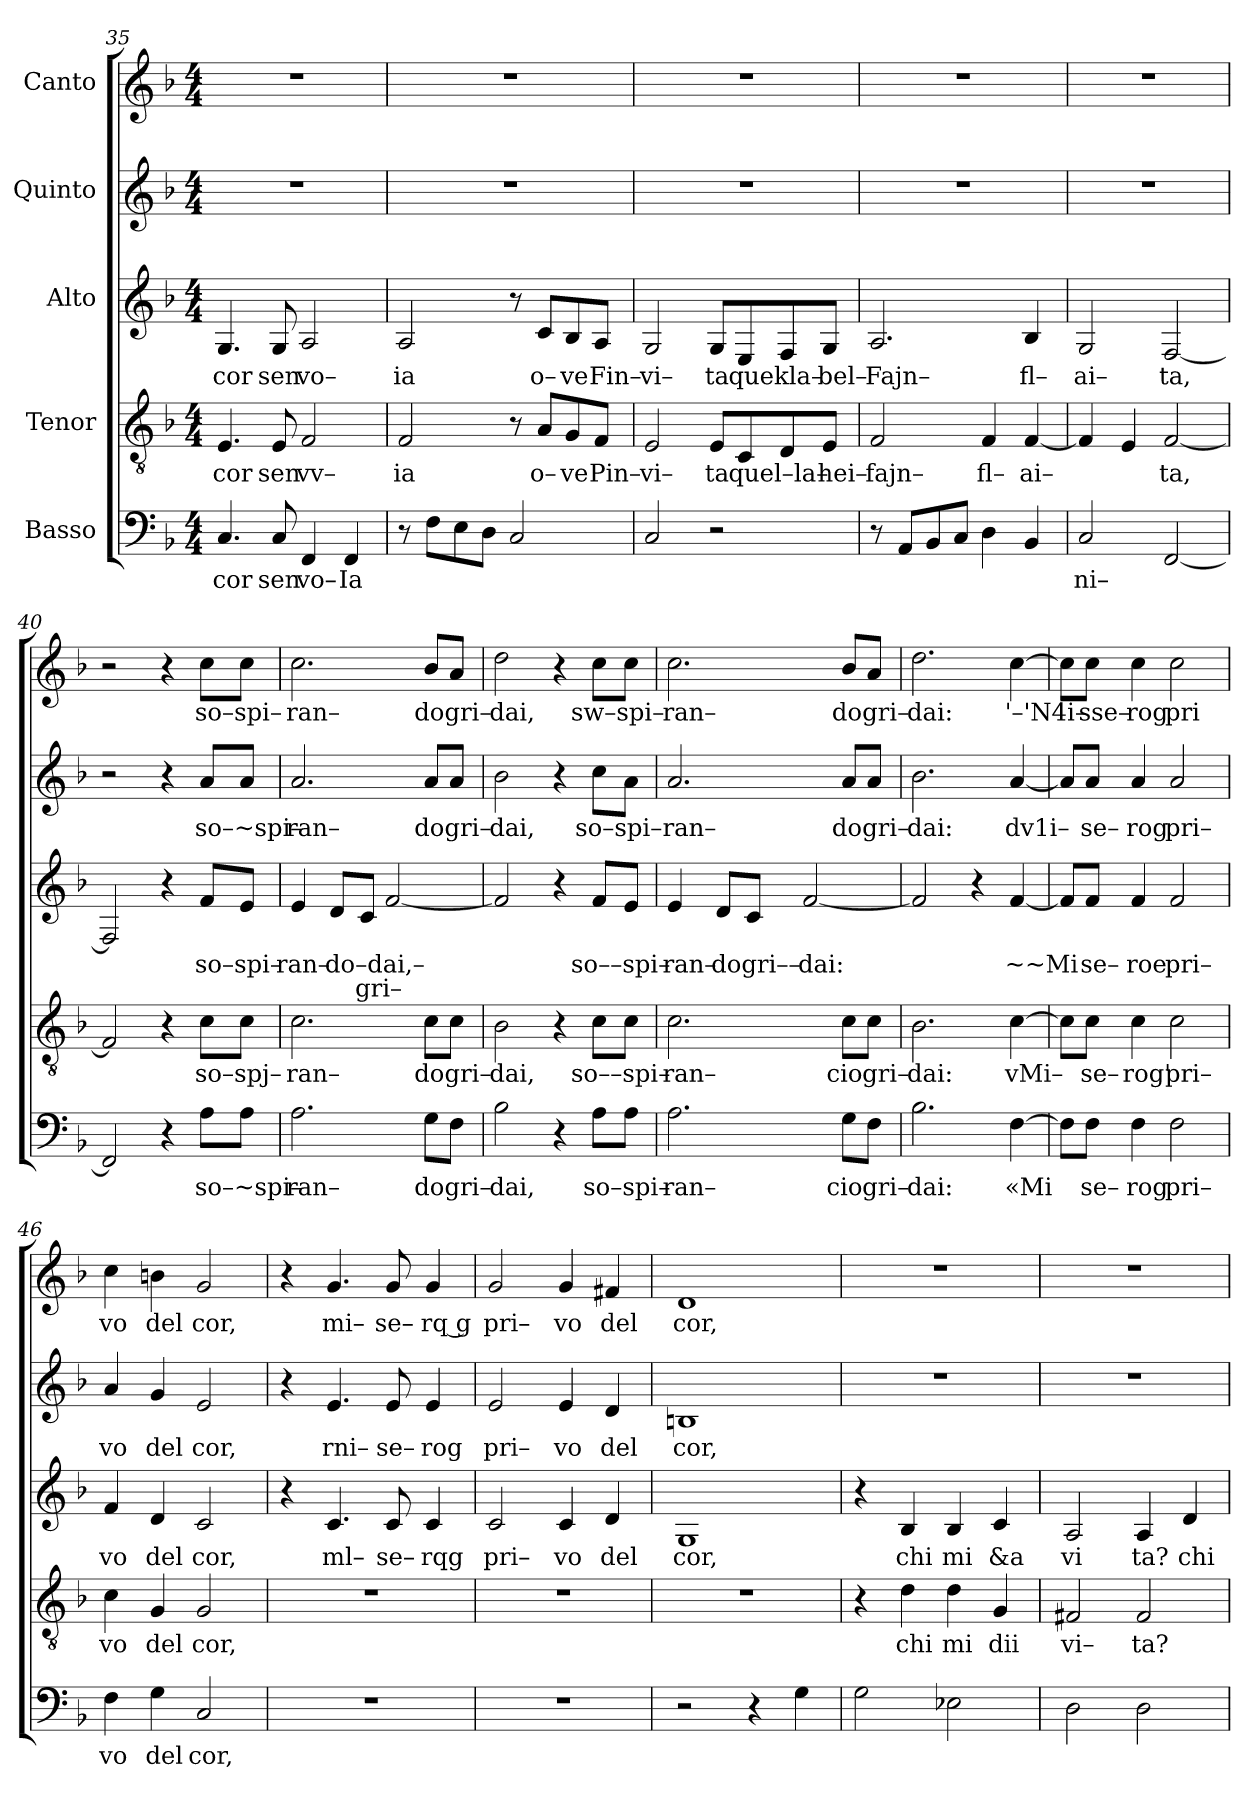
**kern	**text	**kern	**text	**kern	**text	**text	**kern	**text	**kern	**text
*part5	*part5	*part4	*part4	*part3	*part3	*part3	*part2	*part2	*part1	*part1
*staff5	*staff5	*staff4	*staff4	*staff3	*staff3	*staff3	*staff2	*staff2	*staff1	*staff1
*I"Basso	*	*I"Tenor	*	*I"Alto	*	*	*I"Quinto	*	*I"Canto	*
*clefF4	*	*clefGv2	*	*clefG2	*	*	*clefG2	*	*clefG2	*
*k[b-]	*	*k[b-]	*	*k[b-]	*	*	*k[b-]	*	*k[b-]	*
*F:	*	*F:	*	*F:	*	*	*F:	*	*F:	*
*M4/4	*	*M4/4	*	*M4/4	*	*	*M4/4	*	*M4/4	*
=35	=35	=35	=35	=35	=35	=35	=35	=35	=35	=35
!	!LO:LY:b	!	!LO:LY:b	!	!LO:LY:b	!	!	!	!	!
4.C/	cor	4.E/	cor	4.G/	cor	.	1r	.	1r	.
!	!LO:LY:b	!	!LO:LY:b	!	!LO:LY:b	!	!	!	!	!
8C/	sen	8E/	sen	8G/	sen	.	.	.	.	.
!	!LO:LY:b	!	!LO:LY:b	!	!LO:LY:b	!	!	!	!	!
4FF/	vo–	2F/	vv–	2A/	vo–	.	.	.	.	.
!	!LO:LY:b	!	!	!	!	!	!	!	!	!
4FF/	Ia	.	.	.	.	.	.	.	.	.
=36	=36	=36	=36	=36	=36	=36	=36	=36	=36	=36
!	!	!	!LO:LY:b	!	!LO:LY:b	!	!	!	!	!
8r	.	2F/	ia	2A/	ia	.	1r	.	1r	.
8F\L	.	.	.	.	.	.	.	.	.	.
8E\	.	.	.	.	.	.	.	.	.	.
8D\J	.	.	.	.	.	.	.	.	.	.
2C/	.	8r	.	8r	.	.	.	.	.	.
!	!	!	!LO:LY:b	!	!LO:LY:b	!	!	!	!	!
.	.	8A/L	o–	8c/L	o–	.	.	.	.	.
!	!	!	!LO:LY:b	!	!LO:LY:b	!	!	!	!	!
.	.	8G/	ve	8B-/	ve	.	.	.	.	.
!	!	!	!LO:LY:b	!	!LO:LY:b	!	!	!	!	!
.	.	8F/J	Pin–	8A/J	Fin–	.	.	.	.	.
=37	=37	=37	=37	=37	=37	=37	=37	=37	=37	=37
!	!	!	!LO:LY:b	!	!LO:LY:b	!	!	!	!	!
2C/	.	2E/	vi–	2G/	vi–	.	1r	.	1r	.
!	!	!	!LO:LY:b	!	!LO:LY:b	!	!	!	!	!
2r	.	8E/L	ta	8G/L	ta	.	.	.	.	.
!	!	!	!LO:LY:b	!	!LO:LY:b	!	!	!	!	!
.	.	8C/	quel–la–	8E/	quekla–	.	.	.	.	.
.	.	8D/	.	8F/	.	.	.	.	.	.
!	!	!	!LO:LY:b	!	!LO:LY:b	!	!	!	!	!
.	.	8E/J	hei–	8G/J	bel–	.	.	.	.	.
=38	=38	=38	=38	=38	=38	=38	=38	=38	=38	=38
!	!	!	!LO:LY:b	!	!LO:LY:b	!	!	!	!	!
8r	.	2F/	fajn–	2.A/	Fajn–	.	1r	.	1r	.
8AA/L	.	.	.	.	.	.	.	.	.	.
8BB-/	.	.	.	.	.	.	.	.	.	.
8C/J	.	.	.	.	.	.	.	.	.	.
!	!	!	!LO:LY:b	!	!	!	!	!	!	!
4D\	.	4F/	fl–	.	.	.	.	.	.	.
!	!	!	!LO:LY:b	!	!LO:LY:b	!	!	!	!	!
4BB-/	.	[4F/	ai–	4B-/	fl–	.	.	.	.	.
=39	=39	=39	=39	=39	=39	=39	=39	=39	=39	=39
!	!LO:LY:b	!	!	!	!LO:LY:b	!	!	!	!	!
2C/	ni–	4F/]	.	2G/	ai–	.	1r	.	1r	.
.	.	4E/	.	.	.	.	.	.	.	.
!	!	!	!LO:LY:b	!	!LO:LY:b	!	!	!	!	!
[2FF/	.	[2F/	ta,	[2F/	ta,	.	.	.	.	.
=40	=40	=40	=40	=40	=40	=40	=40	=40	=40	=40
2FF/]	.	2F/]	.	2F/]	.	.	2r	.	2r	.
4r	.	4r	.	4r	.	.	4r	.	4r	.
!	!LO:LY:b	!	!LO:LY:b	!	!LO:LY:b	!	!	!LO:LY:b	!	!LO:LY:b
8A\L	so–~spi–	8c\L	so–spj–	8f/L	so–spi–	.	8a/L	so–~spi–	8cc\L	so–spi–
8A\J	.	8c\J	.	8e/J	.	.	8a/J	.	8cc\J	.
=41	=41	=41	=41	=41	=41	=41	=41	=41	=41	=41
!	!LO:LY:b	!	!LO:LY:b	!	!LO:LY:b	!	!	!LO:LY:b	!	!LO:LY:b
2.A\	ran–	2.c\	ran–	4e/	ran–	.	2.a/	ran–	2.cc\	ran–
!	!	!	!	!	!LO:LY:b	!	!	!	!	!
.	.	.	.	8d/L	do	.	.	.	.	.
!	!	!	!	!	!LO:LY:b	!LO:LY:b	!	!	!	!
.	.	.	.	8c/J	–dai,–	gri–	.	.	.	.
.	.	.	.	[2f/	.	.	.	.	.	.
!	!LO:LY:b	!	!LO:LY:b	!	!	!	!	!LO:LY:b	!	!LO:LY:b
8G\L	do	8c\L	do	.	.	.	8a/L	do	8b-/L	do
!	!LO:LY:b	!	!LO:LY:b	!	!	!	!	!LO:LY:b	!	!LO:LY:b
8F\J	gri–	8c\J	gri–	.	.	.	8a/J	gri–	8a/J	gri–
=42	=42	=42	=42	=42	=42	=42	=42	=42	=42	=42
!	!LO:LY:b	!	!LO:LY:b	!	!	!	!	!LO:LY:b	!	!LO:LY:b
2B-\	dai,	2B-\	dai,	2f/]	.	.	2b-\	dai,	2dd\	dai,
4r	.	4r	.	4r	.	.	4r	.	4r	.
!	!LO:LY:b	!	!LO:LY:b	!	!LO:LY:b	!	!	!LO:LY:b	!	!LO:LY:b
8A\L	so–spi–	8c\L	so––spi–	8f/L	so––spi–	.	8cc\L	so–spi–	8cc\L	sw–spi–
8A\J	.	8c\J	.	8e/J	.	.	8a\J	.	8cc\J	.
=43	=43	=43	=43	=43	=43	=43	=43	=43	=43	=43
!	!LO:LY:b	!	!LO:LY:b	!	!LO:LY:b	!	!	!LO:LY:b	!	!LO:LY:b
2.A\	ran–	2.c\	ran–	4e/	ran–	.	2.a/	ran–	2.cc\	ran–
!	!	!	!	!	!LO:LY:b	!	!	!	!	!
.	.	.	.	8d/L	do	.	.	.	.	.
!	!	!	!	!	!LO:LY:b	!	!	!	!	!
.	.	.	.	8c/J	gri––	.	.	.	.	.
!	!	!	!	!	!LO:LY:b	!	!	!	!	!
.	.	.	.	[2f/	dai:	.	.	.	.	.
!	!LO:LY:b	!	!LO:LY:b	!	!	!	!	!LO:LY:b	!	!LO:LY:b
8G\L	cio	8c\L	cio	.	.	.	8a/L	do	8b-/L	do
!	!LO:LY:b	!	!LO:LY:b	!	!	!	!	!LO:LY:b	!	!LO:LY:b
8F\J	gri–	8c\J	gri–	.	.	.	8a/J	gri–	8a/J	gri–
=44	=44	=44	=44	=44	=44	=44	=44	=44	=44	=44
!	!LO:LY:b	!	!LO:LY:b	!	!	!	!	!LO:LY:b	!	!LO:LY:b
2.B-\	dai:	2.B-\	dai:	2f/]	.	.	2.b-\	dai:	2.dd\	dai:
.	.	.	.	4r	.	.	.	.	.	.
!	!LO:LY:b	!	!LO:LY:b	!	!LO:LY:b	!	!	!LO:LY:b	!	!LO:LY:b
[4F\	«Mi	[4c\	vMi–	[4f/	~~Mi	.	[4a/	dv1i–	[4cc\	'–'N4i–
=45	=45	=45	=45	=45	=45	=45	=45	=45	=45	=45
8F\L]	.	8c\L]	.	8f/L]	.	.	8a/L]	.	8cc\L]	.
!	!LO:LY:b	!	!LO:LY:b	!	!LO:LY:b	!	!	!LO:LY:b	!	!LO:LY:b
8F\J	se–	8c\J	se–	8f/J	se–	.	8a/J	se–	8cc\J	sse–
!	!LO:LY:b	!	!LO:LY:b	!	!LO:LY:b	!	!	!LO:LY:b	!	!LO:LY:b
4F\	rog	4c\	rog'	4f/	roe	.	4a/	rog	4cc\	rog
!	!LO:LY:b	!	!LO:LY:b	!	!LO:LY:b	!	!	!LO:LY:b	!	!LO:LY:b
2F\	pri–	2c\	pri–	2f/	pri–	.	2a/	pri–	2cc\	pri
=46	=46	=46	=46	=46	=46	=46	=46	=46	=46	=46
!	!LO:LY:b	!	!LO:LY:b	!	!LO:LY:b	!	!	!LO:LY:b	!	!LO:LY:b
4F\	vo	4c\	vo	4f/	vo	.	4a/	vo	4cc\	vo
!	!LO:LY:b	!	!LO:LY:b	!	!LO:LY:b	!	!	!LO:LY:b	!	!LO:LY:b
4G\	del	4G/	del	4d/	del	.	4g/	del	4bn\	del
!	!LO:LY:b	!	!LO:LY:b	!	!LO:LY:b	!	!	!LO:LY:b	!	!LO:LY:b
2C/	cor,	2G/	cor,	2c/	cor,	.	2e/	cor,	2g/	cor,
=47	=47	=47	=47	=47	=47	=47	=47	=47	=47	=47
1r	.	1r	.	4r	.	.	4r	.	4r	.
!	!	!	!	!	!LO:LY:b	!	!	!LO:LY:b	!	!LO:LY:b
.	.	.	.	4.c/	ml–	.	4.e/	rni–	4.g/	mi–
!	!	!	!	!	!LO:LY:b	!	!	!LO:LY:b	!	!LO:LY:b
.	.	.	.	8c/	se–	.	8e/	se–	8g/	se–
!	!	!	!	!	!LO:LY:b	!	!	!LO:LY:b	!	!LO:LY:b
.	.	.	.	4c/	rqg	.	4e/	rog	4g/	rq g
=48	=48	=48	=48	=48	=48	=48	=48	=48	=48	=48
!	!	!	!	!	!LO:LY:b	!	!	!LO:LY:b	!	!LO:LY:b
1r	.	1r	.	2c/	pri–	.	2e/	pri–	2g/	pri–
!	!	!	!	!	!LO:LY:b	!	!	!LO:LY:b	!	!LO:LY:b
.	.	.	.	4c/	vo	.	4e/	vo	4g/	vo
!	!	!	!	!	!LO:LY:b	!	!	!LO:LY:b	!	!LO:LY:b
.	.	.	.	4d/	del	.	4d/	del	4f#X/	del
=49	=49	=49	=49	=49	=49	=49	=49	=49	=49	=49
!	!	!	!	!	!LO:LY:b	!	!	!LO:LY:b	!	!LO:LY:b
2r	.	1r	.	1G	cor,	.	1Bn	cor,	1d	cor,
4r	.	.	.	.	.	.	.	.	.	.
4G\	.	.	.	.	.	.	.	.	.	.
=50	=50	=50	=50	=50	=50	=50	=50	=50	=50	=50
2G\	.	4r	.	4r	.	.	1r	.	1r	.
!	!	!	!LO:LY:b	!	!LO:LY:b	!	!	!	!	!
.	.	4d\	chi	4B-/	chi	.	.	.	.	.
!	!	!	!LO:LY:b	!	!LO:LY:b	!	!	!	!	!
2E-X\	.	4d\	mi	4B-/	mi	.	.	.	.	.
!	!	!	!LO:LY:b	!	!LO:LY:b	!	!	!	!	!
.	.	4G/	dii	4c/	&a	.	.	.	.	.
=51	=51	=51	=51	=51	=51	=51	=51	=51	=51	=51
!	!	!	!LO:LY:b	!	!LO:LY:b	!	!	!	!	!
2D\	.	2F#X/	vi–	2A/	vi	.	1r	.	1r	.
!	!	!	!LO:LY:b	!	!LO:LY:b	!	!	!	!	!
2D\	.	2F#/	ta?	4A/	ta?	.	.	.	.	.
!	!	!	!	!	!LO:LY:b	!	!	!	!	!
.	.	.	.	4d/	chi	.	.	.	.	.
=	=	=	=	=	=	=	=	=	=	=
*-	*-	*-	*-	*-	*-	*-	*-	*-	*-	*-
